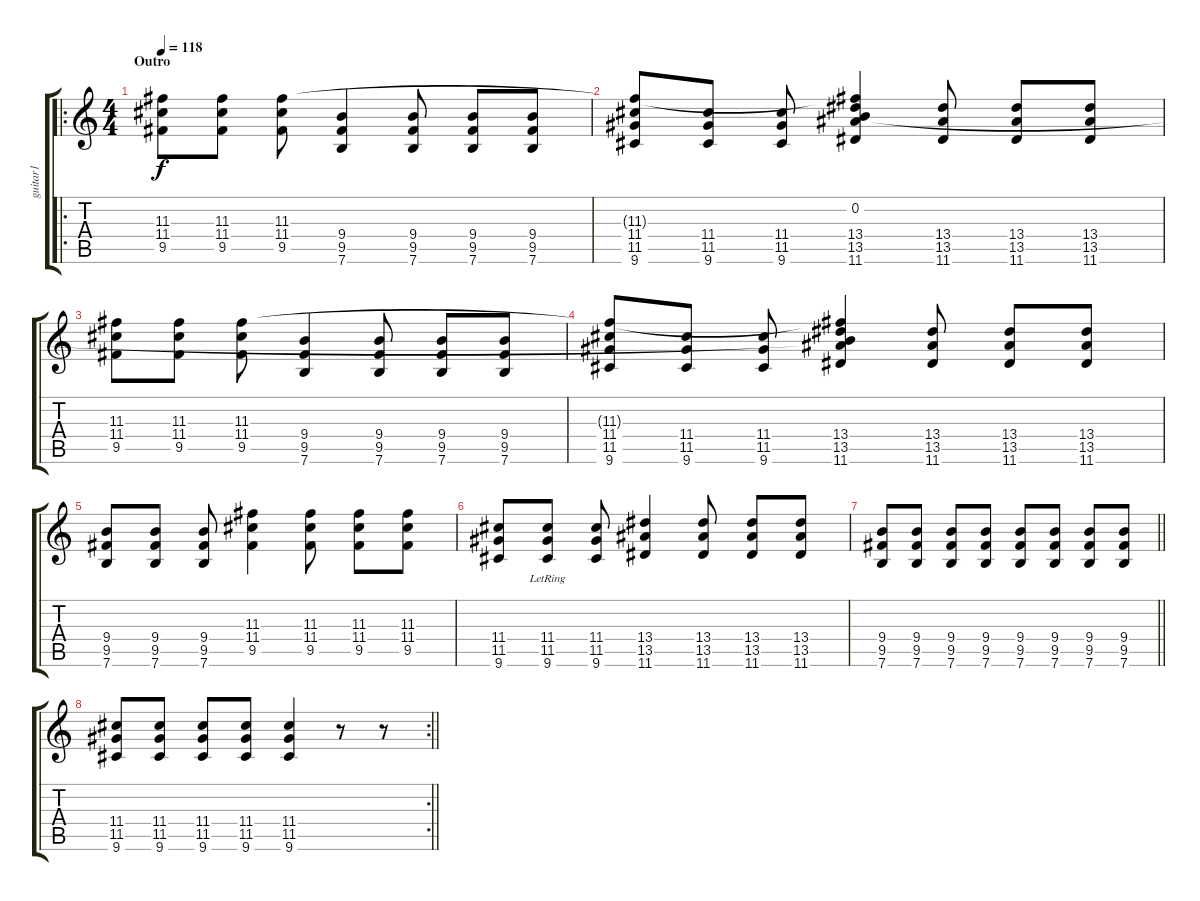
\track ("guitar1" "guitar1") {instrument overdrivenguitar}
\staff {score tabs}
\tuning (E4 B3 G3 D3 A2 E2) {hide}
\ro
\ts (4 4)
\section ("" "Outro")
\tempo 118
\clef g2
\ks c
(11.3 11.4 9.5).8{dy f instrument overdrivenguitar} (11.3 11.4 9.5).8 (11.3 11.4 9.5).8 (9.4 9.5 7.6).4 (9.4 9.5 7.6).8 (9.4 9.5 7.6).8 (9.4 9.5 7.6).8 |
(11.3{t} 11.4 11.5 9.6).8 (11.4 11.5 9.6).8 (11.4 11.5 9.6).8 (0.2 11.3{t} 13.4 13.5 11.6).4 (13.4 13.5 11.6).8 (13.4 13.5 11.6).8 (13.4 13.5 11.6).8 |
(11.3 11.4 9.5).8{instrument overdrivenguitar} (11.3 11.4 9.5).8 (11.3 11.4 9.5).8 (9.4 9.5 7.6).4 (9.4 9.5 7.6).8 (9.4 9.5 7.6).8 (9.4 9.5 7.6).8 |
(11.3{t} 11.4 11.5 9.6).8 (11.4 11.5 9.6).8 (11.4 11.5 9.6).8 (0.2{t} 11.3{t} 13.4 13.5 11.6).4 (13.4 13.5 11.6).8 (13.4 13.5 11.6).8 (13.4 13.5 11.6).8 |
(9.4 9.5 7.6).8{instrument overdrivenguitar} (9.4 9.5 7.6).8 (9.4 9.5 7.6).8 (11.3 11.4 9.5).4 (11.3 11.4 9.5).8 (11.3 11.4 9.5).8 (11.3 11.4 9.5).8 |
(11.4 11.5 9.6).8 (11.4 11.5{lr} 9.6).8 (11.4 11.5 9.6).8 (13.4 13.5 11.6).4 (13.4 13.5 11.6).8 (13.4 13.5 11.6).8 (13.4 13.5 11.6).8 |
\barLineRight lightlight
(9.4 9.5 7.6).8 (9.4 9.5 7.6).8 (9.4 9.5 7.6).8 (9.4 9.5 7.6).8 (9.4 9.5 7.6).8 (9.4 9.5 7.6).8 (9.4 9.5 7.6).8 (9.4 9.5 7.6).8 |
\rc 2
\barLineRight lightlight
(11.4 11.5 9.6).8 (11.4 11.5 9.6).8 (11.4 11.5 9.6).8 (11.4 11.5 9.6).8 (11.4 11.5 9.6).4 r.8 r.8
